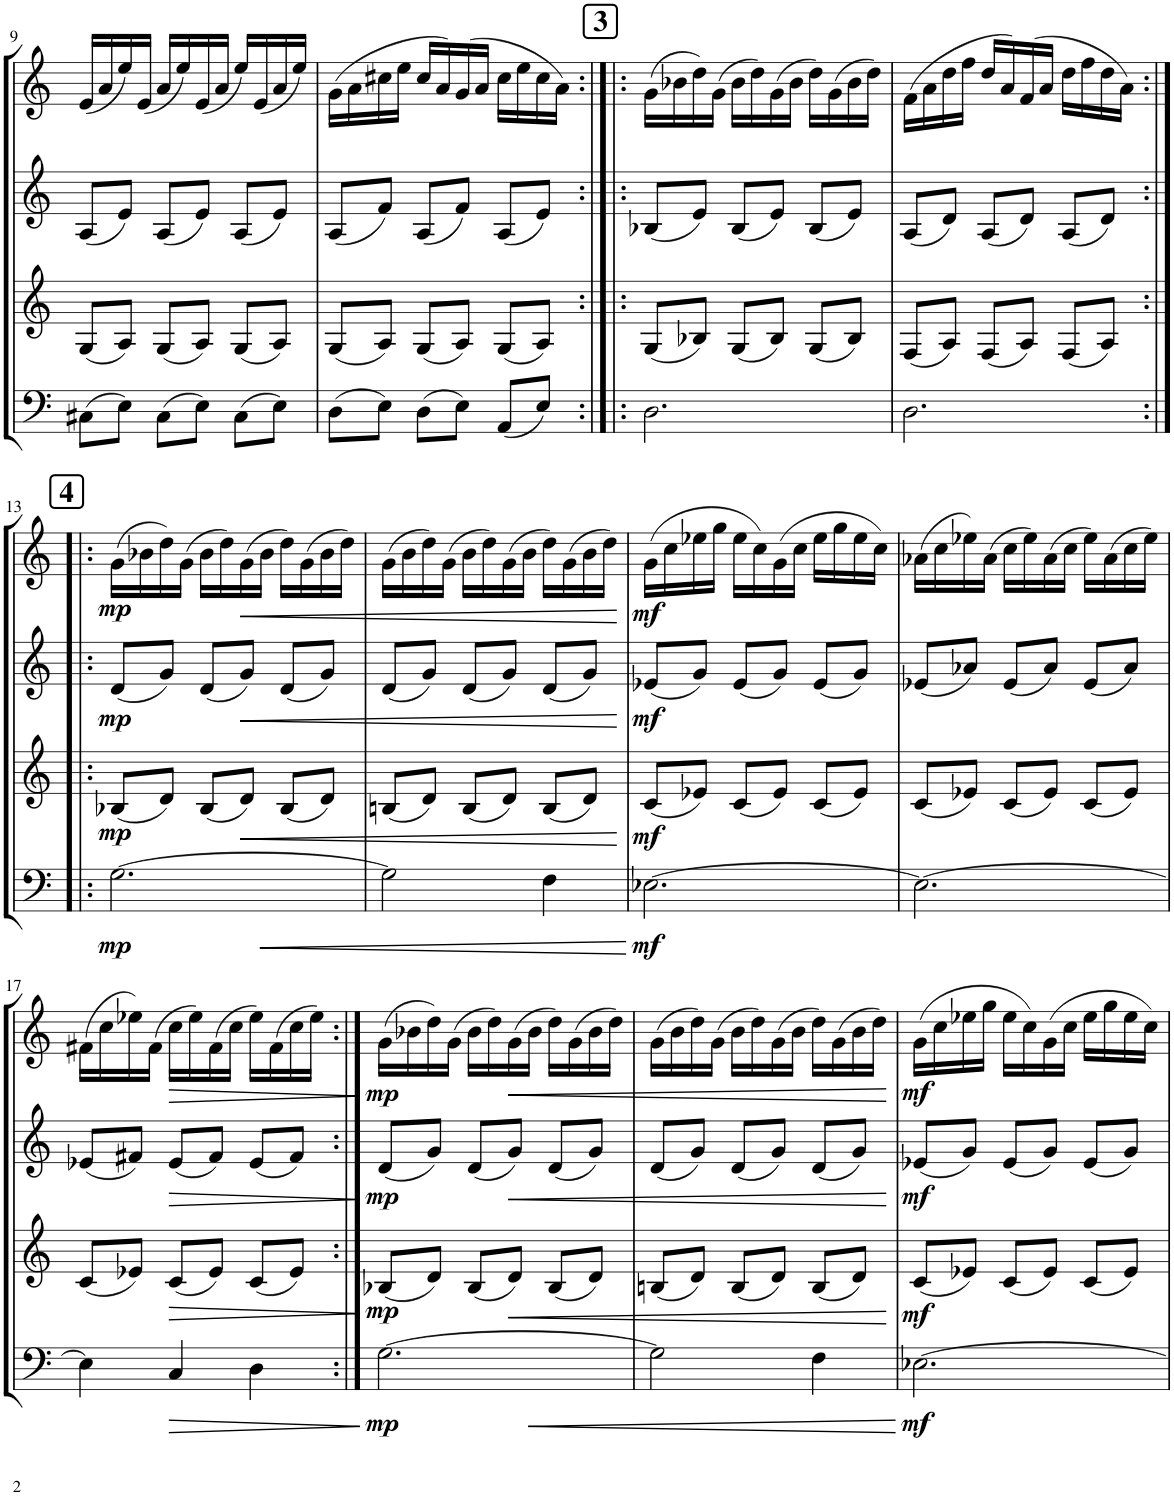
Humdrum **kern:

**kern	**dynam	**kern	**dynam	**kern	**dynam	**kern	**dynam
*part4	*part4	*part3	*part3	*part2	*part2	*part1	*part1
*staff4	*staff4	*staff3	*staff3	*staff2	*staff2	*staff1	*staff1
*I"Bassoon	*	*I"Bb Clarinet	*	*I"Oboe	*	*I"Flute	*
*I'Bsn	*	*I'Cl	*	*I'Ob	*	*I'Fl	*
!!LO:PB:g=z
*clefF4	*	*clefG2	*	*clefG2	*	*clefG2	*
*	*	*ITrd1c2	*	*	*	*	*
*k[]	*	*k[]	*	*k[]	*	*k[]	*
*M3/4	*	*M3/4	*	*M3/4	*	*M3/4	*
=9	=9	=9	=9	=9	=9	=9	=9
(8C#X\L	.	(8G/L	.	(8A/L	.	(16e/LL	.
.	.	.	.	.	.	16a/	.
8E\J)	.	8A/J)	.	8e/J)	.	16ee/)	.
.	.	.	.	.	.	(16e/JJ	.
(8C#\L	.	(8G/L	.	(8A/L	.	16a/LL	.
.	.	.	.	.	.	16ee/)	.
8E\J)	.	8A/J)	.	8e/J)	.	(16e/	.
.	.	.	.	.	.	16a/JJ	.
(8C#\L	.	(8G/L	.	(8A/L	.	16ee/LL)	.
.	.	.	.	.	.	(16e/	.
8E\J)	.	8A/J)	.	8e/J)	.	16a/	.
.	.	.	.	.	.	16ee/JJ)	.
=10	=10	=10	=10	=10	=10	=10	=10
(8D\L	.	(8G/L	.	(8A/L	.	(16g\LL	.
.	.	.	.	.	.	16a\	.
8E\J)	.	8A/J)	.	8f/J)	.	16cc#X\	.
.	.	.	.	.	.	16ee\JJ	.
(8D\L	.	(8G/L	.	(8A/L	.	16cc#/LL	.
.	.	.	.	.	.	16a/)	.
8E\J)	.	8A/J)	.	8f/J)	.	(16g/	.
.	.	.	.	.	.	16a/JJ	.
(8AA/L	.	(8G/L	.	(8A/L	.	16cc#\LL	.
.	.	.	.	.	.	16ee\	.
8E/J)	.	8A/J)	.	8e/J)	.	16cc#\	.
.	.	.	.	.	.	16a\JJ)	.
!!LO:REH:place=s1:a:B:cj:fs=14:t=3
=11:|!|:	=11:|!|:	=11:|!|:	=11:|!|:	=11:|!|:	=11:|!|:	=11:|!|:	=11:|!|:
2.D\	.	(8G/L	.	(8B-X/L	.	(16g\LL	.
.	.	.	.	.	.	16b-X\	.
.	.	8B-X/J)	.	8e/J)	.	16dd\)	.
.	.	.	.	.	.	(16g\JJ	.
.	.	(8G/L	.	(8B-/L	.	16b-\LL	.
.	.	.	.	.	.	16dd\)	.
.	.	8B-/J)	.	8e/J)	.	(16g\	.
.	.	.	.	.	.	16b-\JJ	.
.	.	(8G/L	.	(8B-/L	.	16dd\LL)	.
.	.	.	.	.	.	(16g\	.
.	.	8B-/J)	.	8e/J)	.	16b-\	.
.	.	.	.	.	.	16dd\JJ)	.
=12	=12	=12	=12	=12	=12	=12	=12
2.D\	.	(8F/L	.	(8A/L	.	(16f\LL	.
.	.	.	.	.	.	16a\	.
.	.	8A/J)	.	8d/J)	.	16dd\	.
.	.	.	.	.	.	16ff\JJ	.
.	.	(8F/L	.	(8A/L	.	16dd/LL	.
.	.	.	.	.	.	16a/)	.
.	.	8A/J)	.	8d/J)	.	(16f/	.
.	.	.	.	.	.	16a/JJ	.
.	.	(8F/L	.	(8A/L	.	16dd\LL	.
.	.	.	.	.	.	16ff\	.
.	.	8A/J)	.	8d/J)	.	16dd\	.
.	.	.	.	.	.	16a\JJ)	.
!!LO:LB:g=z
!!LO:REH:place=s1:a:B:cj:fs=14:t=4
=13:|!|:	=13:|!|:	=13:|!|:	=13:|!|:	=13:|!|:	=13:|!|:	=13:|!|:	=13:|!|:
!	!LO:DY:b	!	!LO:DY:b	!	!LO:DY:b	!	!LO:DY:b
[2.G\	mp	(8B-X/L	mp	(8d/L	mp	(16g\LL	mp
.	.	.	.	.	.	16b-X\	.
.	.	8d/J)	.	8g/J)	.	16dd\)	.
.	.	.	.	.	.	(16g\JJ	.
.	.	(8B-/L	.	(8d/L	.	16b-\LL	.
.	.	.	.	.	.	16dd\)	.
!	!	!	!LO:HP:b	!	!LO:HP:b	!	!LO:HP:b
.	.	8d/J)	<	8g/J)	<	(16g\	<
.	.	.	.	.	.	16b-\JJ	.
.	.	(8B-/L	.	(8d/L	.	16dd\LL)	.
.	.	.	.	.	.	(16g\	.
.	.	8d/J)	.	8g/J)	.	16b-\	.
.	.	.	.	.	.	16dd\JJ)	.
=14	=14	=14	=14	=14	=14	=14	=14
!	!LO:HP:b	!	!	!	!	!	!
2G\]	<	(8Bn/L	.	(8d/L	.	(16g\LL	.
.	.	.	.	.	.	16b\	.
.	.	8d/J)	.	8g/J)	.	16dd\)	.
.	.	.	.	.	.	(16g\JJ	.
.	.	(8B/L	.	(8d/L	.	16b\LL	.
.	.	.	.	.	.	16dd\)	.
.	.	8d/J)	.	8g/J)	.	(16g\	.
.	.	.	.	.	.	16b\JJ	.
4F\	.	(8B/L	.	(8d/L	.	16dd\LL)	.
.	.	.	.	.	.	(16g\	.
.	.	8d/J)	.	8g/J)	.	16b\	.
.	.	.	.	.	.	16dd\JJ)	.
.	[	.	[	.	[	.	[
=15	=15	=15	=15	=15	=15	=15	=15
!	!LO:DY:b	!	!LO:DY:b	!	!LO:DY:b	!	!LO:DY:b
[2.E-X\	mf	(8c/L	mf	(8e-X/L	mf	(16g\LL	mf
.	.	.	.	.	.	16cc\	.
.	.	8e-X/J)	.	8g/J)	.	16ee-X\	.
.	.	.	.	.	.	16gg\JJ	.
.	.	(8c/L	.	(8e-/L	.	16ee-\LL	.
.	.	.	.	.	.	16cc\)	.
.	.	8e-/J)	.	8g/J)	.	(16g\	.
.	.	.	.	.	.	16cc\JJ	.
.	.	(8c/L	.	(8e-/L	.	16ee-\LL	.
.	.	.	.	.	.	16gg\	.
.	.	8e-/J)	.	8g/J)	.	16ee-\	.
.	.	.	.	.	.	16cc\JJ)	.
=16	=16	=16	=16	=16	=16	=16	=16
2.E-\_	.	(8c/L	.	(8e-X/L	.	(16a-X\LL	.
.	.	.	.	.	.	16cc\	.
.	.	8e-X/J)	.	8a-X/J)	.	16ee-X\)	.
.	.	.	.	.	.	(16a-\JJ	.
.	.	(8c/L	.	(8e-/L	.	16cc\LL	.
.	.	.	.	.	.	16ee-\)	.
.	.	8e-/J)	.	8a-/J)	.	(16a-\	.
.	.	.	.	.	.	16cc\JJ	.
.	.	(8c/L	.	(8e-/L	.	16ee-\LL)	.
.	.	.	.	.	.	(16a-\	.
.	.	8e-/J)	.	8a-/J)	.	16cc\	.
.	.	.	.	.	.	16ee-\JJ)	.
!!LO:LB:g=z
=17	=17	=17	=17	=17	=17	=17	=17
4E-\]	.	(8c/L	.	(8e-X/L	.	(16f#X\LL	.
.	.	.	.	.	.	16cc\	.
.	.	8e-X/J)	.	8f#X/J)	.	16ee-X\)	.
.	.	.	.	.	.	(16f#\JJ	.
!	!LO:HP:b	!	!LO:HP:b	!	!LO:HP:b	!	!LO:HP:b
4C/	>	(8c/L	>	(8e-/L	>	16cc\LL	>
.	.	.	.	.	.	16ee-\)	.
.	.	8e-/J)	.	8f#/J)	.	(16f#\	.
.	.	.	.	.	.	16cc\JJ	.
4D\	.	(8c/L	.	(8e-/L	.	16ee-\LL)	.
.	.	.	.	.	.	(16f#\	.
.	.	8e-/J)	.	8f#/J)	.	16cc\	.
.	.	.	.	.	.	16ee-\JJ)	.
.	]	.	]	.	]	.	]
=18:|!	=18:|!	=18:|!	=18:|!	=18:|!	=18:|!	=18:|!	=18:|!
!	!LO:DY:b	!	!LO:DY:b	!	!LO:DY:b	!	!LO:DY:b
[2.G\	mp	(8B-X/L	mp	(8d/L	mp	(16g\LL	mp
.	.	.	.	.	.	16b-X\	.
.	.	8d/J)	.	8g/J)	.	16dd\)	.
.	.	.	.	.	.	(16g\JJ	.
.	.	(8B-/L	.	(8d/L	.	16b-\LL	.
.	.	.	.	.	.	16dd\)	.
!	!	!	!LO:HP:b	!	!LO:HP:b	!	!LO:HP:b
.	.	8d/J)	<	8g/J)	<	(16g\	<
.	.	.	.	.	.	16b-\JJ	.
.	.	(8B-/L	.	(8d/L	.	16dd\LL)	.
.	.	.	.	.	.	(16g\	.
.	.	8d/J)	.	8g/J)	.	16b-\	.
.	.	.	.	.	.	16dd\JJ)	.
=19	=19	=19	=19	=19	=19	=19	=19
!	!LO:HP:b	!	!	!	!	!	!
2G\]	<	(8Bn/L	.	(8d/L	.	(16g\LL	.
.	.	.	.	.	.	16b\	.
.	.	8d/J)	.	8g/J)	.	16dd\)	.
.	.	.	.	.	.	(16g\JJ	.
.	.	(8B/L	.	(8d/L	.	16b\LL	.
.	.	.	.	.	.	16dd\)	.
.	.	8d/J)	.	8g/J)	.	(16g\	.
.	.	.	.	.	.	16b\JJ	.
4F\	.	(8B/L	.	(8d/L	.	16dd\LL)	.
.	.	.	.	.	.	(16g\	.
.	.	8d/J)	.	8g/J)	.	16b\	.
.	.	.	.	.	.	16dd\JJ)	.
.	[	.	[	.	[	.	[
=20	=20	=20	=20	=20	=20	=20	=20
!	!LO:DY:b	!	!LO:DY:b	!	!LO:DY:b	!	!LO:DY:b
[2.E-X\	mf	(8c/L	mf	(8e-X/L	mf	(16g\LL	mf
.	.	.	.	.	.	16cc\	.
.	.	8e-X/J)	.	8g/J)	.	16ee-X\	.
.	.	.	.	.	.	16gg\JJ	.
.	.	(8c/L	.	(8e-/L	.	16ee-\LL	.
.	.	.	.	.	.	16cc\)	.
.	.	8e-/J)	.	8g/J)	.	(16g\	.
.	.	.	.	.	.	16cc\JJ	.
.	.	(8c/L	.	(8e-/L	.	16ee-\LL	.
.	.	.	.	.	.	16gg\	.
.	.	8e-/J)	.	8g/J)	.	16ee-\	.
.	.	.	.	.	.	16cc\JJ)	.
=	=	=	=	=	=	=	=
*-	*-	*-	*-	*-	*-	*-	*-
